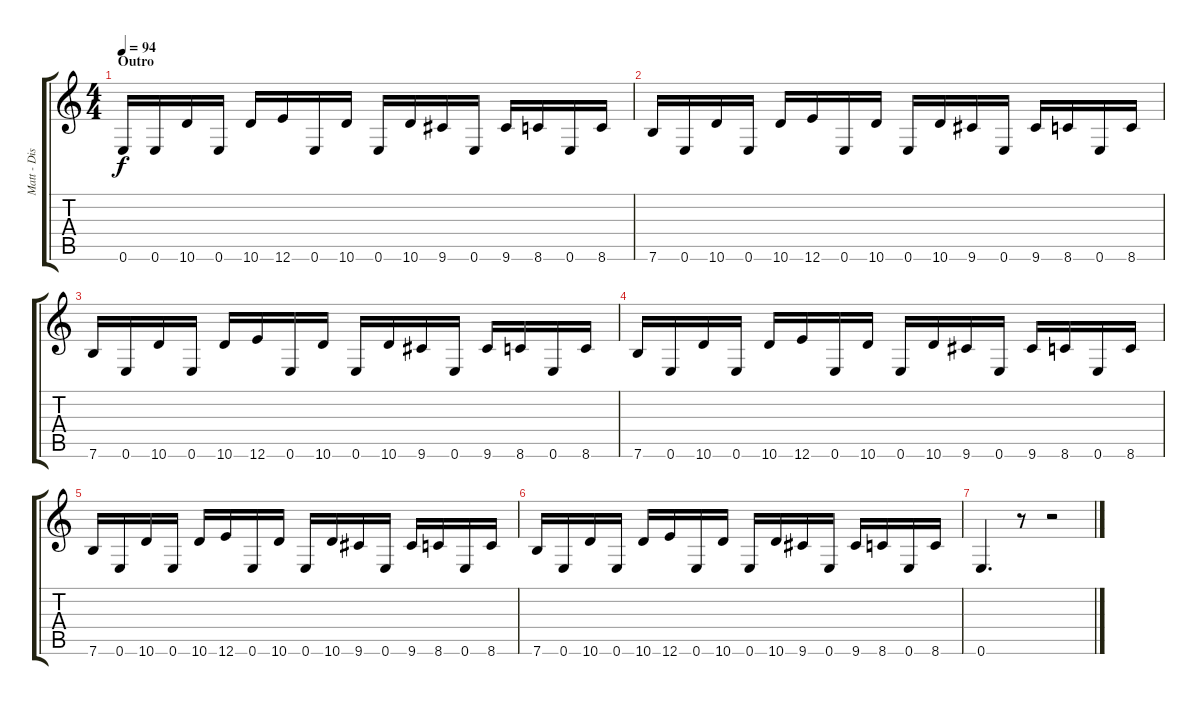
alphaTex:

\track ("Matt - Distortion" "Matt - Dis") {instrument distortionguitar}
\staff {score tabs}
\tuning (E4 B3 G3 D3 A2 E2) {hide}
\ts (4 4)
\section ("" "Outro")
\tempo 94
\clef g2
\ks c
0.6.16{dy f volume 11} 0.6.16 10.6.16 0.6.16 10.6.16 12.6.16 0.6.16 10.6.16 0.6.16 10.6.16 9.6.16 0.6.16 9.6.16 8.6.16 0.6.16 8.6.16 |
7.6.16 0.6.16 10.6.16 0.6.16 10.6.16 12.6.16 0.6.16 10.6.16 0.6.16 10.6.16 9.6.16 0.6.16 9.6.16 8.6.16 0.6.16 8.6.16 |
7.6.16 0.6.16 10.6.16 0.6.16 10.6.16 12.6.16 0.6.16 10.6.16 0.6.16 10.6.16 9.6.16 0.6.16 9.6.16 8.6.16 0.6.16 8.6.16 |
7.6.16 0.6.16 10.6.16 0.6.16 10.6.16 12.6.16 0.6.16 10.6.16 0.6.16 10.6.16 9.6.16 0.6.16 9.6.16 8.6.16 0.6.16 8.6.16 |
7.6.16 0.6.16 10.6.16 0.6.16 10.6.16 12.6.16 0.6.16 10.6.16 0.6.16 10.6.16 9.6.16 0.6.16 9.6.16 8.6.16 0.6.16 8.6.16 |
7.6.16 0.6.16 10.6.16 0.6.16 10.6.16 12.6.16 0.6.16 10.6.16 0.6.16 10.6.16 9.6.16 0.6.16 9.6.16 8.6.16 0.6.16 8.6.16 |
0.6.4{d} r.8 r.2
